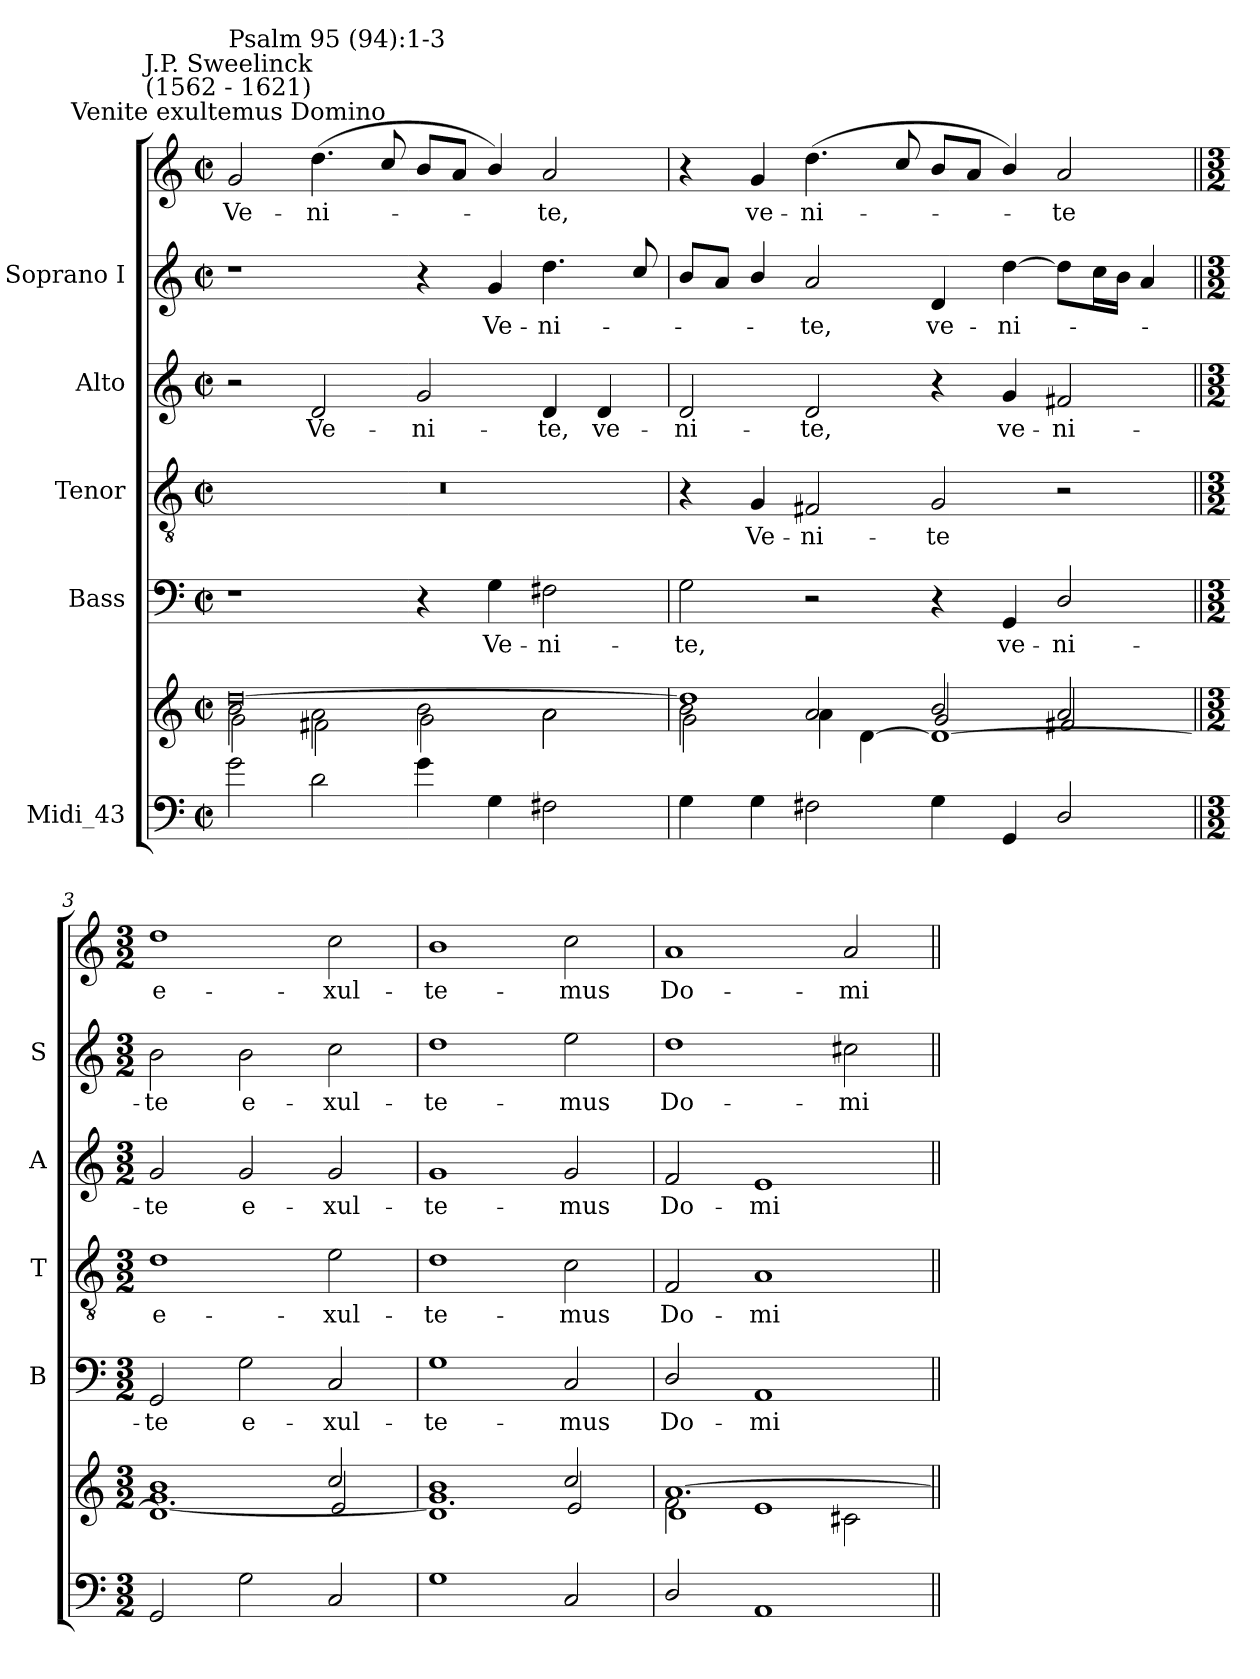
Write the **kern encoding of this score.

**kern	**kern	**kern	**text	**kern	**text	**kern	**text	**kern	**text	**kern	**text
*part5	*part5	*part4	*part4	*part3	*part3	*part2	*part2	*part1	*part1	*part1	*part1
*staff7	*staff6	*staff5	*staff5	*staff4	*staff4	*staff3	*staff3	*staff2	*staff2	*staff1	*staff1
*I"Midi_43	*	*I"Bass	*	*I"Tenor	*	*I"Alto	*	*I"Soprano I	*	*	*
*	*	*I'B	*	*I'T	*	*I'A	*	*I'S	*	*	*
*clefF4	*clefG2	*clefF4	*	*clefGv2	*	*clefG2	*	*clefG2	*	*clefG2	*
*k[]	*k[]	*k[]	*	*k[]	*	*k[]	*	*k[]	*	*k[]	*
*C:	*C:	*C:	*	*C:	*	*C:	*	*C:	*	*C:	*
*M4/2	*M4/2	*M4/2	*	*M4/2	*	*M4/2	*	*M4/2	*	*M4/2	*
*met(c|)	*met(c|)	*met(c|)	*	*met(c|)	*	*met(c|)	*	*met(c|)	*	*met(c|)	*
=1	=1	=1	=1	=1	=1	=1	=1	=1	=1	=1	=1
*	*^	*	*	*	*	*	*	*	*	*	*
*	*	*^	*	*	*	*	*	*	*	*	*	*
!	!	!	!	!	!	!	!	!	!	!	!	!LO:TX:a:cj:t=Venite exultemus Domino	!
!	!	!	!	!	!	!	!	!	!	!	!	!LO:TX:a:cj:t=J.P. Sweelinck\n(1562 - 1621)	!
!	!	!	!	!	!	!	!	!	!	!	!	!LO:TX:a:t=Psalm 95 (94)&colon;1-3	!
!	!	!	!	!	!	!	!	!	!	!	!	!	!LO:LY:b
2g	[0dd/	2b\	2g\	1r	.	0r	.	2r	.	1r	.	2g	Ve-
!	!	!	!	!	!	!	!	!	!LO:LY:b	!	!	!	!LO:LY:b
2d	.	2a\	2f#X\	.	.	.	.	2d	Ve-	.	.	(<4.dd	-ni-
.	.	.	.	.	.	.	.	.	.	.	.	8cc/	.
!	!	!	!	!	!	!	!	!	!LO:LY:b	!	!	!	!
4g	.	2b\	2g\	4r	.	.	.	2g	-ni-	4r	.	8bL	.
.	.	.	.	.	.	.	.	.	.	.	.	8aJ	.
!	!	!	!	!	!LO:LY:b	!	!	!	!	!	!LO:LY:b	!	!
4G	.	.	.	4G	Ve-	.	.	.	.	4g	Ve-	4b/)	.
!	!	!	!	!	!LO:LY:b	!	!	!	!LO:LY:b	!	!LO:LY:b	!	!LO:LY:b
2F#X	.	2a\	2a\	2F#X	-ni-	.	.	4d	-te,	4.dd	-ni-	2a	te,
!	!	!	!	!	!	!	!	!	!LO:LY:b	!	!	!	!
.	.	.	.	.	.	.	.	4d	ve-	.	.	.	.
.	.	.	.	.	.	.	.	.	.	8cc/	.	.	.
=2	=2	=2	=2	=2	=2	=2	=2	=2	=2	=2	=2	=2	=2
!	!	!	!	!	!LO:LY:b	!	!	!	!LO:LY:b	!	!	!	!
4G	1dd/]	2b\	2g\	2G	-te,	4r	.	2d	-ni-	8bL	.	4r	.
.	.	.	.	.	.	.	.	.	.	8aJ	.	.	.
!	!	!	!	!	!	!	!LO:LY:b	!	!	!	!	!	!LO:LY:b
4G	.	.	.	.	.	4G	Ve-	.	.	4b/	.	4g	ve-
!	!	!	!	!	!	!	!LO:LY:b	!	!LO:LY:b	!	!LO:LY:b	!	!LO:LY:b
2F#X	.	2a/	4a\	2r	.	2F#X	-ni-	2d	-te,	2a	te,	(<4.dd	-ni-
.	.	.	[4d\	.	.	.	.	.	.	.	.	.	.
.	.	.	.	.	.	.	.	.	.	.	.	8cc/	.
!	!	!	!	!	!	!	!LO:LY:b	!	!	!	!LO:LY:b	!	!
4G	2b/	2g/	1d\_	4r	.	2G	-te	4r	.	4d	ve-	8bL	.
.	.	.	.	.	.	.	.	.	.	.	.	8aJ	.
!	!	!	!	!	!LO:LY:b	!	!	!	!LO:LY:b	!	!LO:LY:b	!	!
4GG	.	.	.	4GG	ve-	.	.	4g	ve-	[4dd	-ni-	4b/)	.
!	!	!	!	!	!LO:LY:b	!	!	!	!LO:LY:b	!	!	!	!LO:LY:b
2D/	2a/	2f#X/	.	2D/	-ni-	2r	.	2f#X	-ni-	8ddL]	.	2a	te
.	.	.	.	.	.	.	.	.	.	16ccL	.	.	.
.	.	.	.	.	.	.	.	.	.	16bJJ	.	.	.
.	.	.	.	.	.	.	.	.	.	4a	.	.	.
=3||	=3||	=3||	=3||	=3||	=3||	=3||	=3||	=3||	=3||	=3||	=3||	=3||	=3||
*M3/2	*M3/2	*	*	*M3/2	*	*M3/2	*	*M3/2	*	*M3/2	*	*M3/2	*
!	!	!	!	!	!LO:LY:b	!	!LO:LY:b	!	!LO:LY:b	!	!LO:LY:b	!	!LO:LY:b
2GG	1b/	[1.g\	1d\]	2GG	-te	1d	e-	2g	-te	2b	-te	1dd	e-
!	!	!	!	!	!LO:LY:b	!	!	!	!LO:LY:b	!	!LO:LY:b	!	!
2G	.	.	.	2G	e-	.	.	2g	e-	2b	e-	.	.
!	!	!	!	!	!LO:LY:b	!	!LO:LY:b	!	!LO:LY:b	!	!LO:LY:b	!	!LO:LY:b
2C	2cc/	.	2e/	2C	-xul-	2e	-xul-	2g	-xul-	2cc	-xul-	2cc	-xul-
=4	=4	=4	=4	=4	=4	=4	=4	=4	=4	=4	=4	=4	=4
!	!	!	!	!	!LO:LY:b	!	!LO:LY:b	!	!LO:LY:b	!	!LO:LY:b	!	!LO:LY:b
1G	1b/	1.g\]	1d\	1G	-te-	1d	-te-	1g	-te-	1dd	te-	1b	-te-
!	!	!	!	!	!LO:LY:b	!	!LO:LY:b	!	!LO:LY:b	!	!LO:LY:b	!	!LO:LY:b
2C	2cc/	.	2e/	2C	-mus	2c	-mus	2g	-mus	2ee	-mus	2cc	-mus
=5	=5	=5	=5	=5	=5	=5	=5	=5	=5	=5	=5	=5	=5
!	!	!	!	!	!LO:LY:b	!	!LO:LY:b	!	!LO:LY:b	!	!LO:LY:b	!	!LO:LY:b
2D/	[1.a/	2f\	1d\	2D/	Do-	2F	Do-	2f	Do-	1dd	-Do-	1a	Do-
!	!	!	!	!	!LO:LY:b	!	!LO:LY:b	!	!LO:LY:b	!	!	!	!
1AA	.	1e\	.	1AA	-mi-	1A	-mi-	1e	-mi-	.	.	.	.
!	!	!	!	!	!	!	!	!	!	!	!LO:LY:b	!	!LO:LY:b
.	.	.	2c#X\	.	.	.	.	.	.	2cc#X	-mi-	2a	-mi-
*	*v	*v	*v	*	*	*	*	*	*	*	*	*	*
=||	=||	=||	=||	=||	=||	=||	=||	=||	=||	=||	=||
*-	*-	*-	*-	*-	*-	*-	*-	*-	*-	*-	*-
